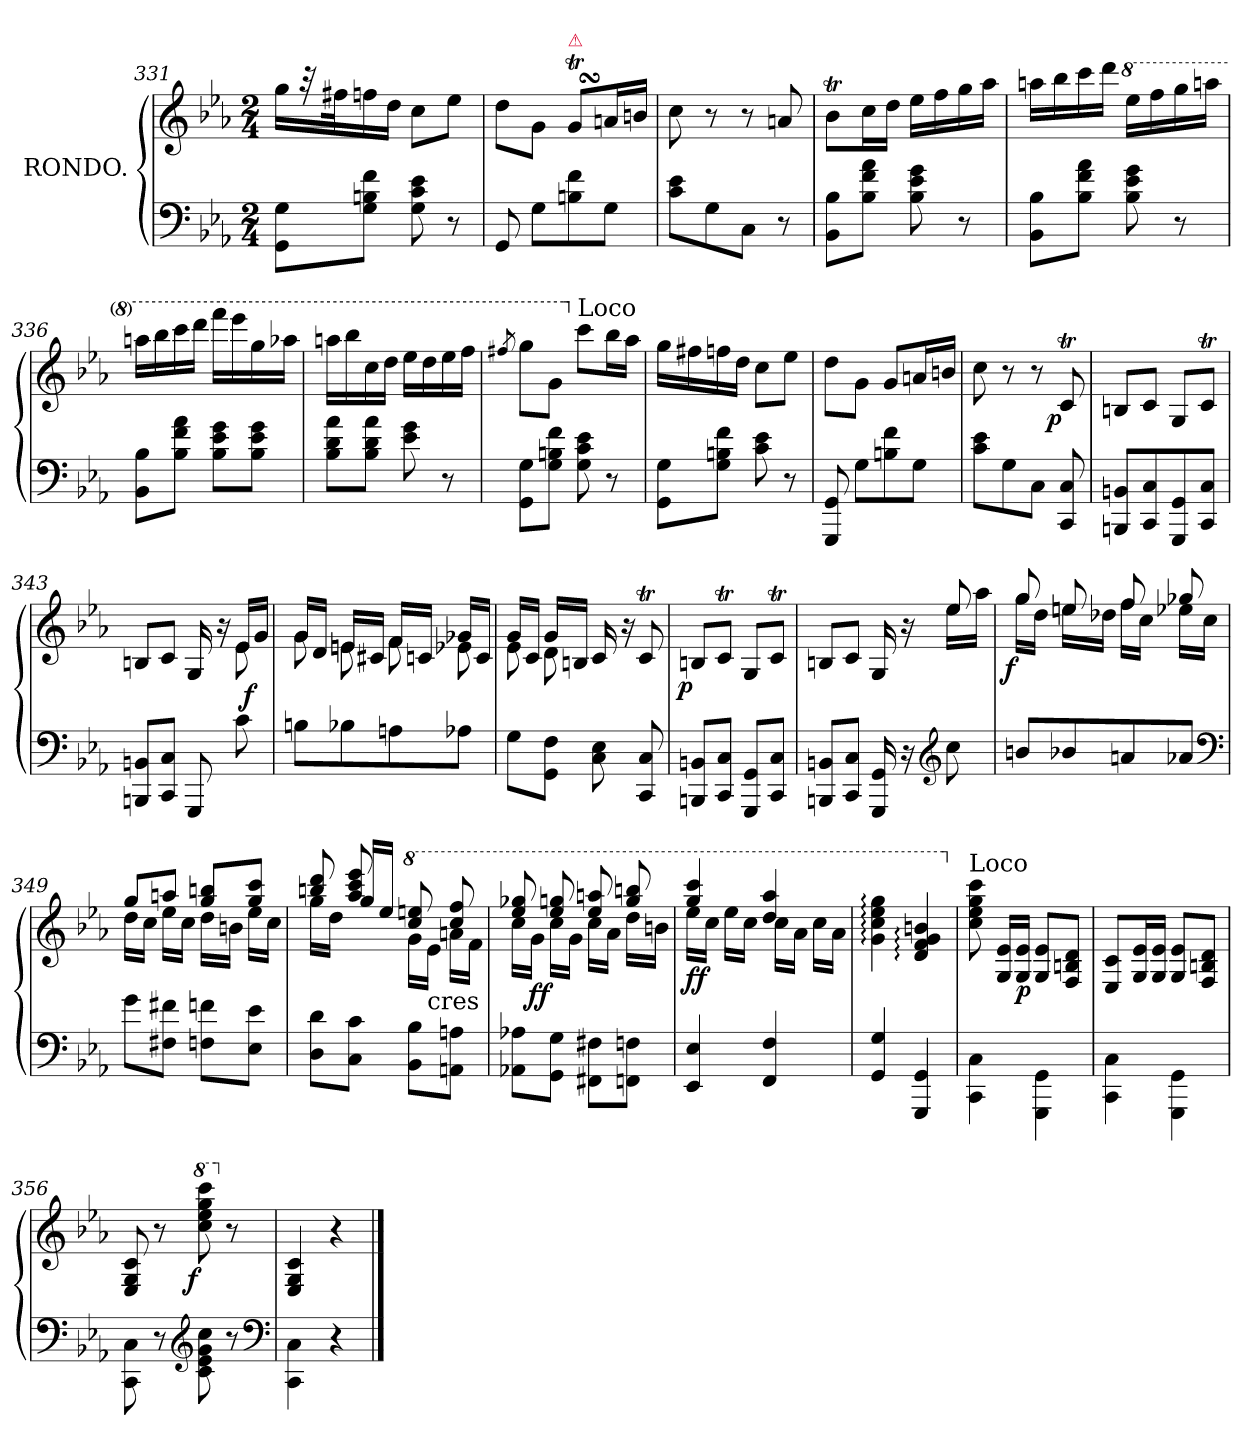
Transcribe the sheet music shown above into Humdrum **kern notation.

**kern	**kern	**dynam
*part1	*part1	*part1
*staff2	*staff1	*staff1/2
*I"RONDO.	*	*
*clefF4	*clefG2	*
*k[b-e-a-]	*k[b-e-a-]	*
*M2/4	*M2/4	*
=331	=331	=331
8GG\ 8G\L	16ggLL	.
.	32r	.
.	32ff#XK	.
8G\ 8Bn\ 8f\J	16ffn	.
.	16ddJJ	.
8G 8c 8e-	8cc\L	.
8r	8ee-J	.
=332	=332	=332
8GG/	8dd\L	.
8G\L	8gJ	.
!	!LO:TX:a:color=crimson:t=⚠	!
8Bn 8f	8gtSsS/L	.
8GJ	16anL	.
.	16bnJJ	.
=333	=333	=333
8c 8e-L	8cc	.
8G	8r	.
8CJ	8r	.
8r	8an	.
=334	=334	=334
8BB-\ 8B-\L	8b-T\L	.
8B- 8f 8a-J	16ccL	.
.	16ddJJ	.
8B-\ 8e-\ 8g\	16ee-LL	.
.	16ff	.
8r	16gg	.
.	16aa-JJ	.
=335	=335	=335
8BB- 8B-L	16aanLL	.
.	16bb-	.
8B- 8f 8a-J	16ccc	.
.	16dddJJ	.
*	*8va	*
8B- 8e- 8g	16eee-LL	.
.	16fff	.
8r	16ggg	.
.	16aaanJJ	.
=336	=336	=336
8BB-\ 8B-\L	16aaanLL	.
.	16bbb-	.
8B- 8f 8a-J	16cccc	.
.	16ddddJJ	.
8B-\ 8e-\ 8g\L	16ffffLL	.
.	16eeee-	.
8B- 8e- 8gJ	16ggg	.
.	16aaa-XJJ	.
=337	=337	=337
8B-\ 8d\ 8a-\L	16aaanLL	.
.	16bbb-	.
8B- 8d 8a-J	16ccc	.
.	16dddJJ	.
8e-\ 8g\	16eee-LL	.
.	16ddd	.
8r	16eee-	.
.	16fffJJ	.
=338	=338	=338
.	8qfff#X/	.
8GG 8GL	8ggg\L	.
8G 8Bn 8fJ	8ggJ	.
*	*X8va	*
!	!LO:TX:a:t=Loco	!
8G 8c 8e-	8cccL	.
8r	16bb-L	.
.	16aa-JJ	.
=339	=339	=339
8GG 8GL	16ggLL	.
.	16ff#X	.
8G 8Bn 8fJ	16ffn	.
.	16ddJJ	.
8c 8e-	8cc\L	.
8r	8ee-J	.
=340	=340	=340
8GGG/ 8GG/	8ddL	.
8GL	8gJ	.
8Bn\ 8f\	8g/L	.
8GJ	16anL	.
.	16bnJJ	.
=341	=341	=341
8c 8e-L	8cc	.
8G	8r	.
8CJ	8r	.
!	!	!LO:DY:b:rj
8CC/ 8C/	8cT	p
=342	=342	=342
8BBBn/ 8BBn/L	8BnL	.
8CC 8C	8cJ	.
8GGG 8GG	8GL	.
8CC 8CJ	8cTJ	.
=343	=343	=343
*	*^	*
8BBBn 8BBnL	8BnL	4.ryy	.
8CC 8CJ	8cJ	.	.
8GGG/	16G	.	.
.	16r	.	.
8c\	16e-LL	8e-\	.
!	!	!	!LO:DY:b:rj
.	16g/JJ	.	f
=344	=344	=344	=344
8BnL	16gLL	8g\	.
.	16d/JJ	.	.
8B-X	16enLL	8en\	.
.	16c#X/JJ	.	.
8An	16fLL	8f\	.
.	16cn/JJ	.	.
8A-XJ	16g-X/LL	8e-X\	.
.	16cJJ	.	.
=345	=345	=345	=345
8G\L	16gLL	8e-\	.
.	16c/JJ	.	.
8GG\ 8F\J	16gLL	8d\	.
.	16Bn/JJ	.	.
8C\ 8E-\	16c/	4ryy	.
.	16r	.	.
8CC/ 8C/	8cT	.	.
*	*v	*v	*
=346	=346	=346
!	!	!LO:DY:b:rj
8BBBn 8BBnL	8BnL	p
8CC 8CJ	8cTJ	.
8GGG 8GGL	8GL	.
8CC 8CJ	8cTJ	.
=347	=347	=347
*	*^	*
8BBBn 8BBnL	8BnL	4.ryy	.
8CC 8CJ	8cJ	.	.
16GGG/ 16GG/	16G	.	.
16r	16r	.	.
*clefG2	*	*	*
8cc\	8ee-/	16ee-LL	.
.	.	16aa-\JJ	.
=348	=348	=348	=348
!	!	!	!LO:DY:b:rj
8bn/L	8gg	16ggLL	f
.	.	16ddJJ	.
8b-X/	8een	16eenLL	.
.	.	16dd-XJJ	.
8an	8ff	16ffLL	.
.	.	16ccJJ	.
8a-XJ	8gg-X	16ee-XLL	.
.	.	16ccJJ	.
*clefF4	*	*	*
=349	=349	=349	=349
8g\L	8gg/L	16ddLL	.
.	.	16ccJJ	.
8F#X 8f#XJ	8aanJ	16ee-LL	.
.	.	16ccJJ	.
8Fn 8fnL	8gg/ 8bbn/L	16ddLL	.
.	.	16bnJJ	.
8E- 8e-J	8gg 8cccJ	16ee-LL	.
.	.	16ccJJ	.
=350	=350	=350	=350
8D 8dL	8bbn/ 8ddd/	16ggLL	.
.	.	16ddJJ	.
8C 8cJ	8aa-/ 8ccc/ 8eee-/	16gg/LL	.
.	.	16ee-\JJ	.
*	*8va	*	*
8BB- 8B-L	8ccc/ 8eeen/	16gg\LL	.
!	!	!LO:TX:b:t=cres	!
.	.	16ee-JJ	.
8AAn 8AnJ	8ccc/ 8fff/	16aan\LL	.
.	.	16ffJJ	.
=351	=351	=351	=351
8AA-X\ 8A-X\L	8eee-/ 8ggg-X/	16cccLL	.
.	.	16ggJJ	.
!	!	!	!LO:DY:b:rj
8GG 8GJ	8eee-/ 8gggn/	16cccLL	ff
.	.	16ggJJ	.
8FF#X\ 8F#X\L	8eee-/ 8aaan/	16ccc\LL	.
.	.	16aa-JJ	.
8FFn 8FnJ	8ggg/ 8bbbn/	16dddLL	.
.	.	16bbnJJ	.
=352	=352	=352	=352
!	!	!	!LO:DY:b
4EE-/ 4E-/	4ggg 4cccc	16eee-LL	ff
.	.	16cccJJ	.
.	.	16eee-LL	.
.	.	16cccJJ	.
4FF/ 4F/	4ddd/ 4aaa-/	16cccLL	.
.	.	16aa-JJ	.
.	.	16cccLL	.
.	.	16aa-JJ	.
*	*v	*v	*
=353	=353	=353
4GG/ 4G/	4gg:\ 4ccc:\ 4eee-:\ 4ggg:\	.
4GGG/ 4GG/	4dd:/ 4ff:/ 4gg:/ 4bbn:/	.
=354	=354	=354
*	*X8va	*
!	!LO:TX:a:t=Loco	!
4CC\ 4C\	8cc\ 8ee-\ 8gg\ 8ccc\	.
.	16G/ 16e-/LL	.
!	!	!LO:DY:b
.	16G/ 16e-/JJ	p
4GGG\ 4GG\	8G/ 8e-/L	.
.	8F/ 8Bn/ 8d/J	.
=355	=355	=355
4CC\ 4C\	8E-/ 8c/L	.
.	16G/ 16e-/L	.
.	16G/ 16e-/JJ	.
4GGG\ 4GG\	8G/ 8e-/L	.
.	8F/ 8Bn/ 8d/J	.
=356	=356	=356
8CC\ 8C\	8E-/ 8G/ 8c/	.
8r	8r	.
*clefG2	*	*
*	*8va	*
!	!	!LO:DY:b:rj
8c\ 8e-\ 8g\ 8cc\	8ccc\ 8eee-\ 8ggg\ 8cccc\	f
*	*X8va	*
8r	8r	.
*clefF4	*	*
=357	=357	=357
4CC\ 4C\	4E-/ 4G/ 4c/	.
4r	4r	.
==	==	==
*-	*-	*-
